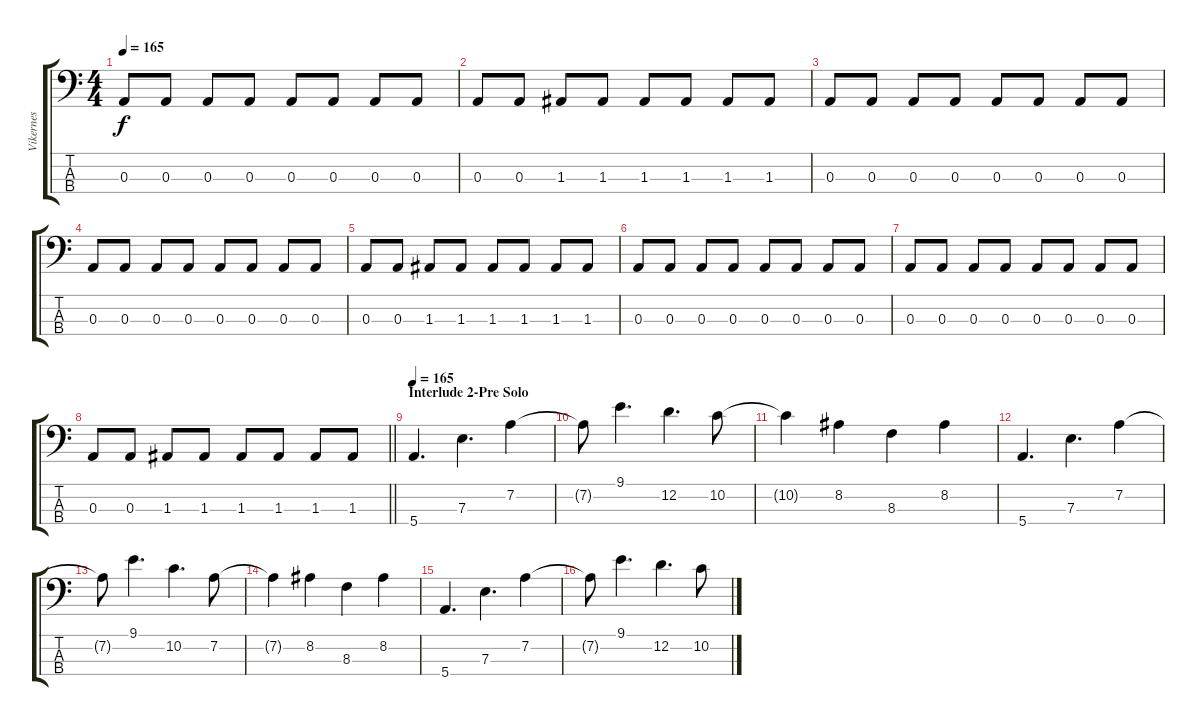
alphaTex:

\track ("Vikernes" "Vikernes") {instrument electricbassfinger}
\staff {score tabs}
\tuning (G2 D2 A1 E1) {hide}
\ts (4 4)
\tempo 165
\clef f4
\ks c
0.3.8{dy f} 0.3.8 0.3.8 0.3.8 0.3.8 0.3.8 0.3.8 0.3.8 |
0.3.8 0.3.8 1.3.8 1.3.8 1.3.8 1.3.8 1.3.8 1.3.8 |
0.3.8 0.3.8 0.3.8 0.3.8 0.3.8 0.3.8 0.3.8 0.3.8 |
0.3.8 0.3.8 0.3.8 0.3.8 0.3.8 0.3.8 0.3.8 0.3.8 |
0.3.8 0.3.8 1.3.8 1.3.8 1.3.8 1.3.8 1.3.8 1.3.8 |
0.3.8 0.3.8 0.3.8 0.3.8 0.3.8 0.3.8 0.3.8 0.3.8 |
0.3.8 0.3.8 0.3.8 0.3.8 0.3.8 0.3.8 0.3.8 0.3.8 |
\barLineRight lightlight
0.3.8 0.3.8 1.3.8 1.3.8 1.3.8 1.3.8 1.3.8 1.3.8 |
\section ("" "Interlude 2-Pre Solo")
\tempo 165
5.4.4{d} 7.3.4{d} 7.2.4 |
7.2{t}.8 9.1.4{d} 12.2.4{d} 10.2.8 |
10.2{t}.4 8.2.4 8.3.4 8.2.4 |
5.4.4{d} 7.3.4{d} 7.2.4 |
7.2{t}.8 9.1.4{d} 10.2.4{d} 7.2.8 |
7.2{t}.4 8.2.4 8.3.4 8.2.4 |
5.4.4{d} 7.3.4{d} 7.2.4 |
7.2{t}.8 9.1.4{d} 12.2.4{d} 10.2.8
